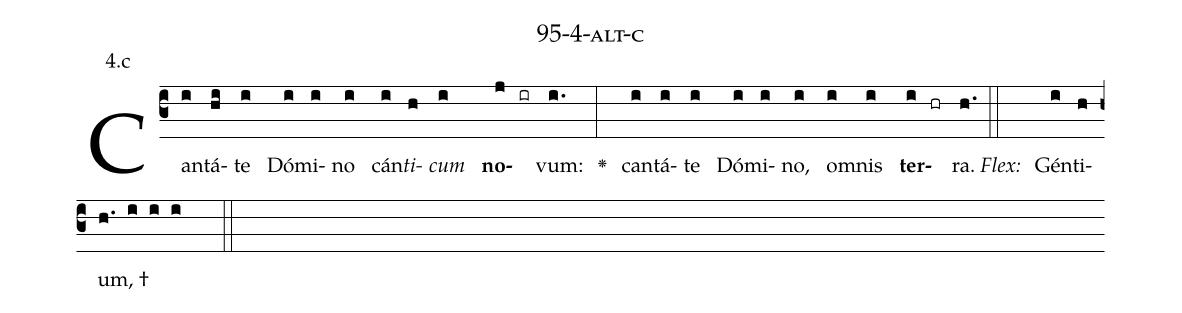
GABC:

name: 95-4-alt-c;
annotation: 4.c;
%%
(c3)Can(i)tá(hi)te(i) Dó(i)mi(i)no(i) cán(i)<i>ti</i>(h)<i>cum</i>(i) <b>no</b>(j ir)vum:(i.) <v>\greheightstar</v>(:) can(i)tá(i)te(i) Dó(i)mi(i)no,(i) om(i)nis(i) <b>ter</b>(i hr)ra.(h.) (::)
<i>Flex:</i>()  Gén(i)ti(h)um, †(h. i i i  ::)

%E(i) u(i) o(i) u(i) a(i) e.(h.) (::)
